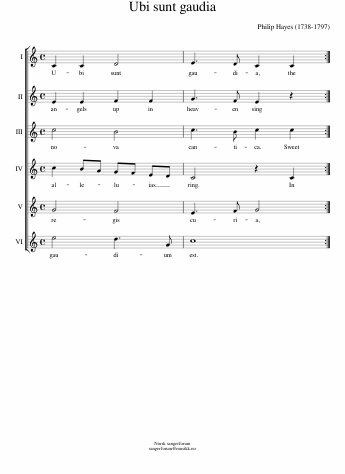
X:1
%%score [ 1 2 3 4 5 6 ]
L:1/8
M:4/4
I:linebreak $
K:C
V:1 treble
V:2 treble
V:3 treble
V:4 treble
V:5 treble
V:6 treble
V:1
 C2 C2 D4 | E3 D C2 C2 :| %2
V:2
 E2 E2 F2 F2 | G3 F E2 z2 :| %2
V:3
 c4 B4 | c3 B c2 c2 :| %2
V:4
 c2 BA GF ED | C4 z2 C2 :| %2
V:5
 G4 F4 | E3 F G4 :| %2
V:6
 e4 d3 G | c8 :| %2
